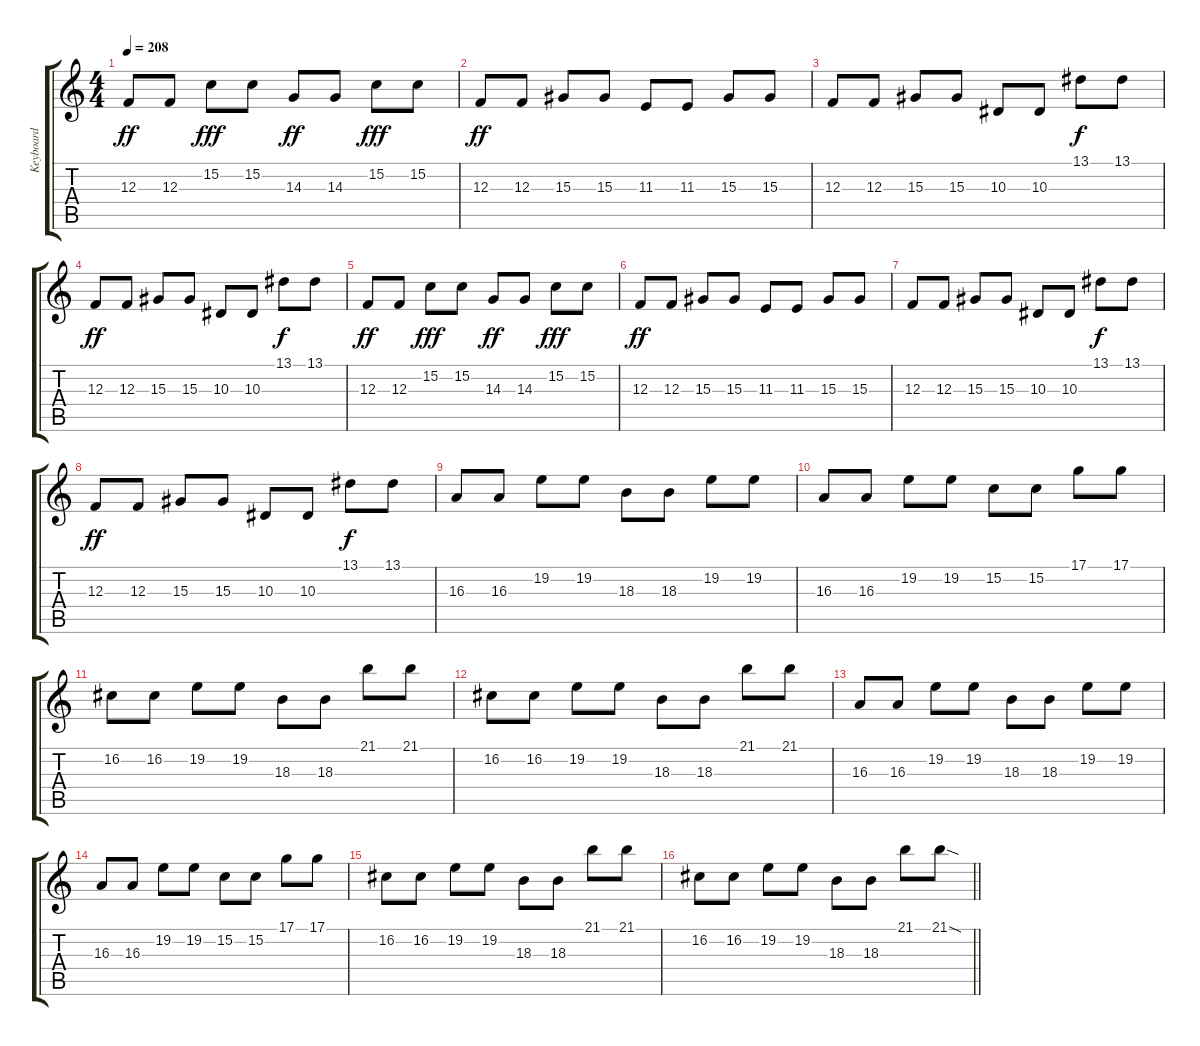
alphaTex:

\track ("Keyboard" "Keyboard") {instrument stringensemble1}
\staff {score tabs}
\tuning (D4 A3 F3 C3 G2 C2) {hide}
\ts (4 4)
\tempo 208
\clef g2
\ks c
12.3.8{dy ff volume 10 balance 5 instrument pad1newage} 12.3.8 15.2.8{dy fff} 15.2.8 14.3.8{dy ff} 14.3.8 15.2.8{dy fff} 15.2.8 |
12.3.8{dy ff} 12.3.8 15.3.8 15.3.8 11.3.8 11.3.8 15.3.8 15.3.8 |
12.3.8 12.3.8 15.3.8 15.3.8 10.3.8 10.3.8 13.1.8{dy f} 13.1.8 |
12.3.8{dy ff} 12.3.8 15.3.8 15.3.8 10.3.8 10.3.8 13.1.8{dy f} 13.1.8 |
12.3.8{dy ff} 12.3.8 15.2.8{dy fff} 15.2.8 14.3.8{dy ff} 14.3.8 15.2.8{dy fff} 15.2.8 |
12.3.8{dy ff} 12.3.8 15.3.8 15.3.8 11.3.8 11.3.8 15.3.8 15.3.8 |
12.3.8 12.3.8 15.3.8 15.3.8 10.3.8 10.3.8 13.1.8{dy f} 13.1.8 |
12.3.8{dy ff} 12.3.8 15.3.8 15.3.8 10.3.8 10.3.8 13.1.8{dy f} 13.1.8 |
16.3.8 16.3.8 19.2.8 19.2.8 18.3.8 18.3.8 19.2.8 19.2.8 |
16.3.8 16.3.8 19.2.8 19.2.8 15.2.8 15.2.8 17.1.8 17.1.8 |
16.2.8 16.2.8 19.2.8 19.2.8 18.3.8 18.3.8 21.1.8 21.1.8 |
16.2.8 16.2.8 19.2.8 19.2.8 18.3.8 18.3.8 21.1.8 21.1.8 |
16.3.8 16.3.8 19.2.8 19.2.8 18.3.8 18.3.8 19.2.8 19.2.8 |
16.3.8 16.3.8 19.2.8 19.2.8 15.2.8 15.2.8 17.1.8 17.1.8 |
16.2.8 16.2.8 19.2.8 19.2.8 18.3.8 18.3.8 21.1.8 21.1.8 |
\barLineRight lightlight
16.2.8 16.2.8 19.2.8 19.2.8 18.3.8 18.3.8 21.1.8 21.1{sod}.8
